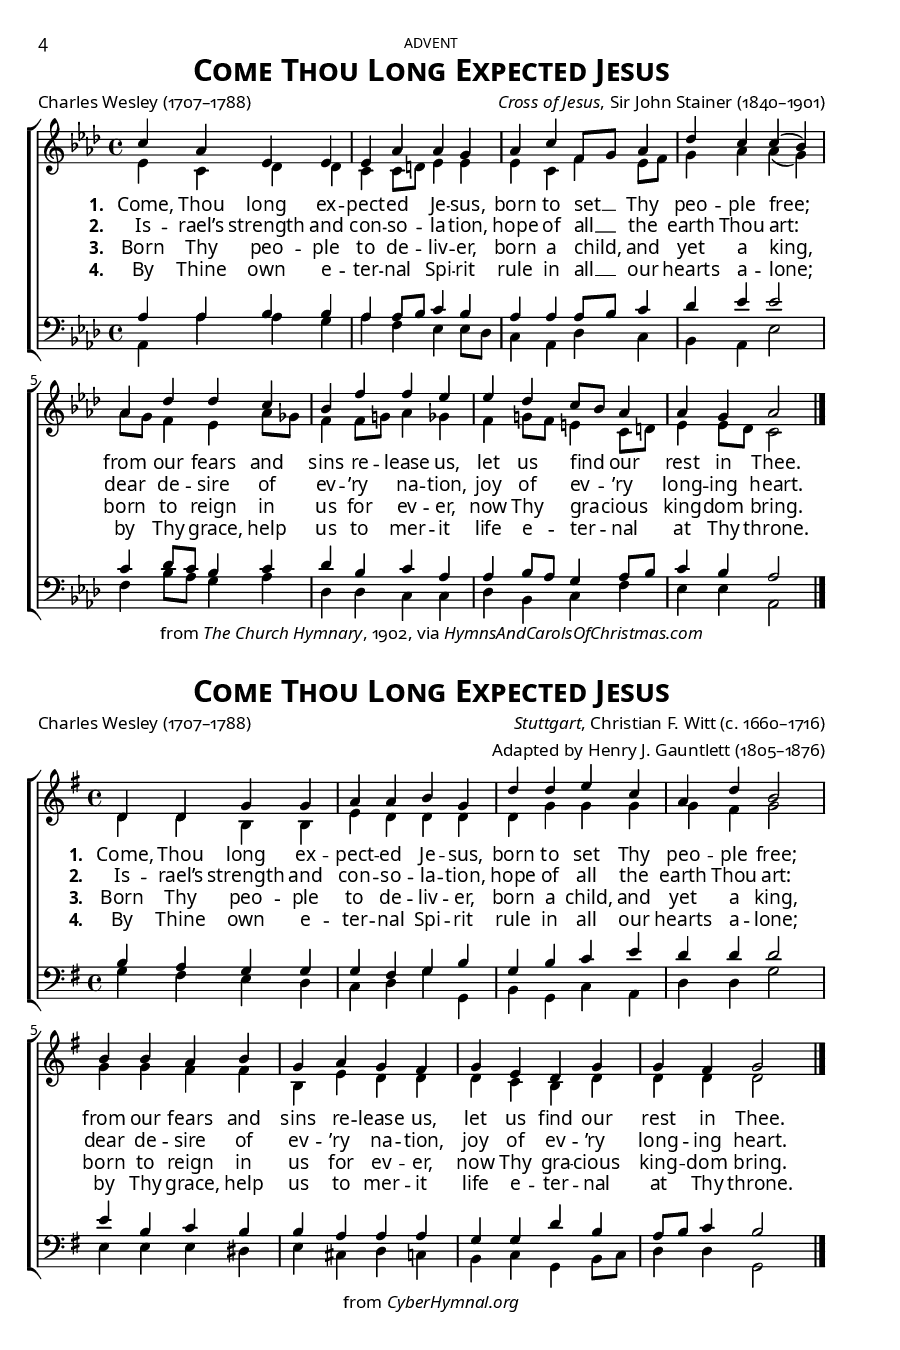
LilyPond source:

\version "2.14.2"
\include "util.ly"
\header {
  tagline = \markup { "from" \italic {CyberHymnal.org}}
}
\paper {
  print-all-headers = ##t
  paper-height = 9\in
  paper-width = 6\in
  indent = 0\in
  %system-system-spacing = #'((basic-distance . 10) (padding . 0))
  system-system-spacing =
    #'((basic-distance . 0)
       (minimum-distance . 0)
       (padding . -10)
       (stretchability . 100))
  score-markup-spacing =
    #'((basic-distance . 0)
       (minimum-distance . 0)
       (padding . 0)
       (stretchability . 0))
  ragged-last-bottom = ##f
  ragged-bottom = ##f
  two-sided = ##t
  inner-margin = 0.5\in
  outer-margin = 0.25\in
  top-margin = 0.25\in
  bottom-margin = 0.25\in
  first-page-number = #004
  print-first-page-number = ##t
  headerLine = \markup{\override #'(font-name . "Garamond Premier Pro") \smallCaps advent}
  oddHeaderMarkup = \markup\fill-line{
     \override #'(font-name . "Garamond Premier Pro")\abs-fontsize #8.5
     \combine 
        \fill-line{"" \on-the-fly #print-page-number-check-first
        \oldStylePageNum""
        }
        \fill-line{\headerLine}
  }
  evenHeaderMarkup = \markup {
     \override #'(font-name . "Garamond Premier Pro")\abs-fontsize #8.5
     \combine
        \on-the-fly #print-page-number-check-first
        \oldStylePageNum""
        \fill-line{\headerLine}
  }
}
#(set-global-staff-size 15) \paper{ #(define fonts (make-pango-font-tree "GoudyOlSt BT" "Garamond Premier Pro" "Garamond Premier Pro" (/ 15 20))) }
global = {
  \key aes \major
  \time 4/4
  \autoBeamOff
}

sopMusic = \relative c' {
  c'4 aes ees ees |
  ees aes aes g |
  aes c f,8[ g] aes4 |
  des c c( bes) |
  
  aes des des c |
  bes f' f ees |
  ees des c8[ bes] aes4 |
  aes g aes2 \bar "|."
}
sopWords = \lyricmode {
  
}

altoMusic = \relative c' {
  ees4 c des des |
  c c8[ d] ees4 ees |
  ees c f ees8[ f] |
  g4 aes aes( g) |
  
  aes8[ g] f4 ees aes8[ ges] |
  f4 f8[ g!] aes4 ges |
  f g!8[ f] e4 c8[ d] |
  ees4 ees8[ des] c2 \bar "|."
}
altoWords = \lyricmode {
  \dropLyricsVII
  \set stanza = #"1. "
  Come, Thou long ex -- pect -- ed Je -- sus,
  born to set __ Thy peo -- ple free;
  from our fears and sins re -- lease us, let us find our rest in Thee.
}
altoWordsII = \lyricmode {
  \dropLyricsVII
%\markup\italic
  \set stanza = #"2. "
  Is -- rael’s strength and con -- so -- la -- tion,
  hope of all __ the earth Thou art:
  dear de -- sire of ev -- ’ry na -- tion, joy of ev -- ’ry long -- ing heart.
}
altoWordsIII = \lyricmode {
  \dropLyricsVII
  \set stanza = #"3. "
  Born Thy peo -- ple to de -- liv -- er, born a child, and yet a king,
  born to reign in us for ev -- er, now Thy gra -- cious king -- dom bring.
}
altoWordsIV = \lyricmode {
  \dropLyricsVII
  \set stanza = #"4. "
  By Thine own e -- ter -- nal Spi -- rit rule in all __ our hearts a -- lone;
  by Thy grace, help us to mer -- it life e -- ter -- nal at Thy throne.
}
altoWordsV = \lyricmode {
  \set stanza = #"5. "
  \set ignoreMelismata = ##t
}
altoWordsVI = \lyricmode {
  \set stanza = #"6. "
  \set ignoreMelismata = ##t
}
tenorMusic = \relative c' {
  aes4 aes bes bes |
  aes aes8[ bes] c4 bes |
  aes aes aes8[ bes] c4 |
  des ees ees2 |
  
  c4 des8[ c] bes4 c |
  des bes c aes |
  aes bes8[ aes] g4 aes8[ bes] |
  c4 bes aes2 \bar "|."
}
tenorWords = \lyricmode {

}

bassMusic = \relative c {
  aes4 aes' aes g |
  aes f ees ees8[ des] |
  c4 aes des c |
  bes aes ees'2 |
  
  f4 bes8[ aes] g4 aes |
  des, des c c |
  des bes c f |
  ees ees aes,2 \bar "|."
}
bassWords = \lyricmode {

}

pianoRH = \relative c' {
  
}
pianoLH = \relative c' {
  
}

\score {
  <<
   \new ChoirStaff <<
    \new Staff = women <<
      \new Voice = "sopranos" { \voiceOne << \global \sopMusic >> }
      \new Voice = "altos" { \voiceTwo << \global \altoMusic >> }
    >>
    \new Lyrics \with { alignAboveContext = #"women" \override VerticalAxisGroup #'nonstaff-relatedstaff-spacing = #'((basic-distance . 1))} \lyricsto "sopranos" \sopWords
    \new Lyrics = "altosVI"  \with { alignBelowContext = #"women"  \override VerticalAxisGroup #'nonstaff-relatedstaff-spacing = #'((basic-distance . 1))} \lyricsto "sopranos" \altoWordsVI
    \new Lyrics = "altosV"  \with { alignBelowContext = #"women"  \override VerticalAxisGroup #'nonstaff-relatedstaff-spacing = #'((basic-distance . 1))} \lyricsto "sopranos" \altoWordsV
    \new Lyrics = "altosIV"  \with { alignBelowContext = #"women"  \override VerticalAxisGroup #'nonstaff-relatedstaff-spacing = #'((basic-distance . 1))} \lyricsto "sopranos" \altoWordsIV
    \new Lyrics = "altosIII"  \with { alignBelowContext = #"women"  \override VerticalAxisGroup #'nonstaff-relatedstaff-spacing = #'((basic-distance . 1))} \lyricsto "sopranos" \altoWordsIII
    \new Lyrics = "altosII"  \with { alignBelowContext = #"women"  \override VerticalAxisGroup #'nonstaff-relatedstaff-spacing = #'((basic-distance . 1))} \lyricsto "sopranos" \altoWordsII
    \new Lyrics = "altos"  \with { alignBelowContext = #"women"  \override VerticalAxisGroup #'nonstaff-relatedstaff-spacing = #'((basic-distance . 1))} \lyricsto "sopranos" \altoWords
   \new Staff = men <<
      \clef bass
      \new Voice = "tenors" { \voiceOne << \global \tenorMusic >> }
      \new Voice = "basses" { \voiceTwo << \global \bassMusic >> }
    >>
    \new Lyrics \with { alignAboveContext = #"men" \override VerticalAxisGroup #'nonstaff-relatedstaff-spacing = #'((basic-distance . 1)) } \lyricsto "tenors" \tenorWords
    \new Lyrics \with { alignBelowContext = #"men" \override VerticalAxisGroup #'nonstaff-relatedstaff-spacing = #'((basic-distance . 1)) } \lyricsto "basses" \bassWords
  >>
%    \new PianoStaff << \new Staff { \new Voice { \pianoRH } } \new Staff { \clef "bass" \pianoLH } >>
  >>
  \layout {
    \context {
      \Score
      %\override SpacingSpanner #'base-shortest-duration = #(ly:make-moment 1 8)
      %\override SpacingSpanner #'common-shortest-duration = #(ly:make-moment 1 4)
    }
    \context {
      % Remove all empty staves
      % \Staff \RemoveEmptyStaves \override VerticalAxisGroup #'remove-first = ##t
    }
    \context {
      \Lyrics
      \override LyricText #'X-offset = #center-on-word
    }
  }
  \header {
    title = \markup{\override #'(font-name . "Garamond Premier Pro Semibold"){ \abs-fontsize #15 \smallCapsOldStyle"Come Thou Long Expected Jesus"}}
    poet = \markup\oldStyleNum"Charles Wesley (1707–1788)"
    composer = \markup\concat{\italic"Cross of Jesus" \oldStyleNum", Sir John Stainer (1840–1901)"}
  }
}
\markup\fill-line \center-align {\concat{"from "\italic"The Church Hymnary" \oldStyleNum", 1902, via " \italic"HymnsAndCarolsOfChristmas.com"}}
\markup \vspace #1






























global = {
  \key g \major
  \time 4/4
  \autoBeamOff
}

sopMusic = \relative c' {
  d4 d g g |
  a a b g |
  d' d e c |
  a d b2 |
  
  b4 b a b |
  g a g fis |
  g e d g |
  g fis g2 \bar "|."
}
sopWords = \lyricmode {
  
}

altoMusic = \relative c' {
  d4 d b b |
  e d d d |
  d g g g |
  g fis g2 |
  g4 g fis fis |
  b, e d d |
  d c b d |
  d d d2 \bar "|."
}
altoWords = \lyricmode {
  \dropLyricsVII
  \set stanza = #"1. "
  Come, Thou long ex -- pect -- ed Je -- sus,
  born to set Thy peo -- ple free;
  from our fears and sins re -- lease us, let us find our rest in Thee.
}
altoWordsII = \lyricmode {
  \dropLyricsVII
%\markup\italic
  \set stanza = #"2. "
  Is -- rael’s strength and con -- so -- la -- tion,
  hope of all the earth Thou art:
  dear de -- sire of ev -- ’ry na -- tion, joy of ev -- ’ry long -- ing heart.
}
altoWordsIII = \lyricmode {
  \dropLyricsVII
  \set stanza = #"3. "
  Born Thy peo -- ple to de -- liv -- er, born a child, and yet a king,
  born to reign in us for ev -- er, now Thy gra -- cious king -- dom bring.
}
altoWordsIV = \lyricmode {
  \dropLyricsVII
  \set stanza = #"4. "
  By Thine own e -- ter -- nal Spi -- rit rule in all our hearts a -- lone;
  by Thy grace, help us to mer -- it life e -- ter -- nal at Thy throne.
}
altoWordsV = \lyricmode {
  \set stanza = #"5. "
  \set ignoreMelismata = ##t
}
altoWordsVI = \lyricmode {
  \set stanza = #"6. "
  \set ignoreMelismata = ##t
}
tenorMusic = \relative c' {
  b4 a g g |
  g fis g b |
  g b c e |
  d d d2 |
  
  e4 b c b |
  b a a a |
  g g d' b |
  a8[ b] c4 b2 \bar "|."
}
tenorWords = \lyricmode {

}

bassMusic = \relative c {
  g'4 fis e d |
  c d g g, |
  b g c a |
  d d g2 |
  
  e4 e e dis |
  e cis d c |
  b c g b8[ c] |
  d4 d g,2 \bar "|."
}
bassWords = \lyricmode {

}

pianoRH = \relative c' {
  
}
pianoLH = \relative c' {
  
}

\score {
  <<
   \new ChoirStaff <<
    \new Staff = women <<
      \new Voice = "sopranos" { \voiceOne << \global \sopMusic >> }
      \new Voice = "altos" { \voiceTwo << \global \altoMusic >> }
    >>
    \new Lyrics \with { alignAboveContext = #"women" \override VerticalAxisGroup #'nonstaff-relatedstaff-spacing = #'((basic-distance . 1))} \lyricsto "sopranos" \sopWords
    \new Lyrics = "altosVI"  \with { alignBelowContext = #"women" \override VerticalAxisGroup #'nonstaff-relatedstaff-spacing = #'((basic-distance . 1))} \lyricsto "sopranos" \altoWordsVI
    \new Lyrics = "altosV"  \with { alignBelowContext = #"women" \override VerticalAxisGroup #'nonstaff-relatedstaff-spacing = #'((basic-distance . 1))} \lyricsto "sopranos" \altoWordsV
    \new Lyrics = "altosIV"  \with { alignBelowContext = #"women" \override VerticalAxisGroup #'nonstaff-relatedstaff-spacing = #'((basic-distance . 1))} \lyricsto "sopranos" \altoWordsIV
    \new Lyrics = "altosIII"  \with { alignBelowContext = #"women" \override VerticalAxisGroup #'nonstaff-relatedstaff-spacing = #'((basic-distance . 1))} \lyricsto "sopranos" \altoWordsIII
    \new Lyrics = "altosII"  \with { alignBelowContext = #"women" \override VerticalAxisGroup #'nonstaff-relatedstaff-spacing = #'((basic-distance . 1))} \lyricsto "sopranos" \altoWordsII
    \new Lyrics = "altos"  \with { alignBelowContext = #"women" \override VerticalAxisGroup #'nonstaff-relatedstaff-spacing = #'((basic-distance . 1))} \lyricsto "sopranos" \altoWords
   \new Staff = men <<
      \clef bass
      \new Voice = "tenors" { \voiceOne << \global \tenorMusic >> }
      \new Voice = "basses" { \voiceTwo << \global \bassMusic >> }
    >>
    \new Lyrics \with { alignAboveContext = #"men" \override VerticalAxisGroup #'nonstaff-relatedstaff-spacing = #'((basic-distance . 1)) } \lyricsto "tenors" \tenorWords
    \new Lyrics \with { alignBelowContext = #"men" \override VerticalAxisGroup #'nonstaff-relatedstaff-spacing = #'((basic-distance . 1)) } \lyricsto "basses" \bassWords
  >>
%    \new PianoStaff << \new Staff { \new Voice { \pianoRH } } \new Staff { \clef "bass" \pianoLH } >>
  >>
  \layout {
    \context {
      \Score
      %\override SpacingSpanner #'base-shortest-duration = #(ly:make-moment 1 8)
      %\override SpacingSpanner #'common-shortest-duration = #(ly:make-moment 1 4)
    }
    \context {
      % Remove all empty staves
      % \Staff \RemoveEmptyStaves \override VerticalAxisGroup #'remove-first = ##t
    }
    \context {
      \Lyrics
      \override LyricText #'X-offset = #center-on-word
    }
  }
  \header {
    title = \markup{\override #'(font-name . "Garamond Premier Pro Semibold"){ \abs-fontsize #15 \smallCapsOldStyle"Come Thou Long Expected Jesus"}}
    poet = \markup\oldStyleNum"Charles Wesley (1707–1788)"
    composer = \markup\concat{\italic"Stuttgart" \oldStyleNum", Christian F. Witt (c. 1660–1716)"}
    arranger = \markup\oldStyleNum"Adapted by Henry J. Gauntlett (1805–1876)"
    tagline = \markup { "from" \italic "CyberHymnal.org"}
  }
}

